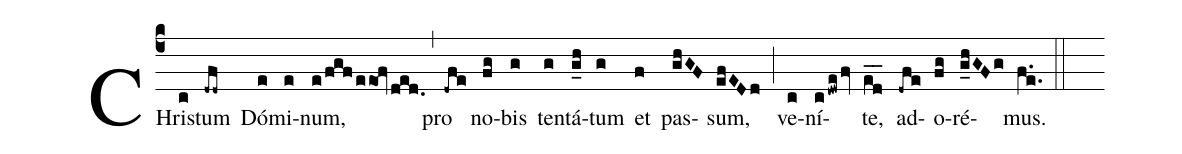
%%
(c4)CHri(c)stum(-dfd~) Dó(e)mi(e)num,(e/fgfeeo!fvded.) (,) pro(-dfe) no(fg)bis(g) ten(g)tá(g_h)tum(g) et(f) pas(ghGF)sum,(efEDd) (;)
ve(c)ní(cdwefv)te,(e_d_) ad(-dfe)o(fg)ré(g_hGFg)mus.(f.e.) (::)
